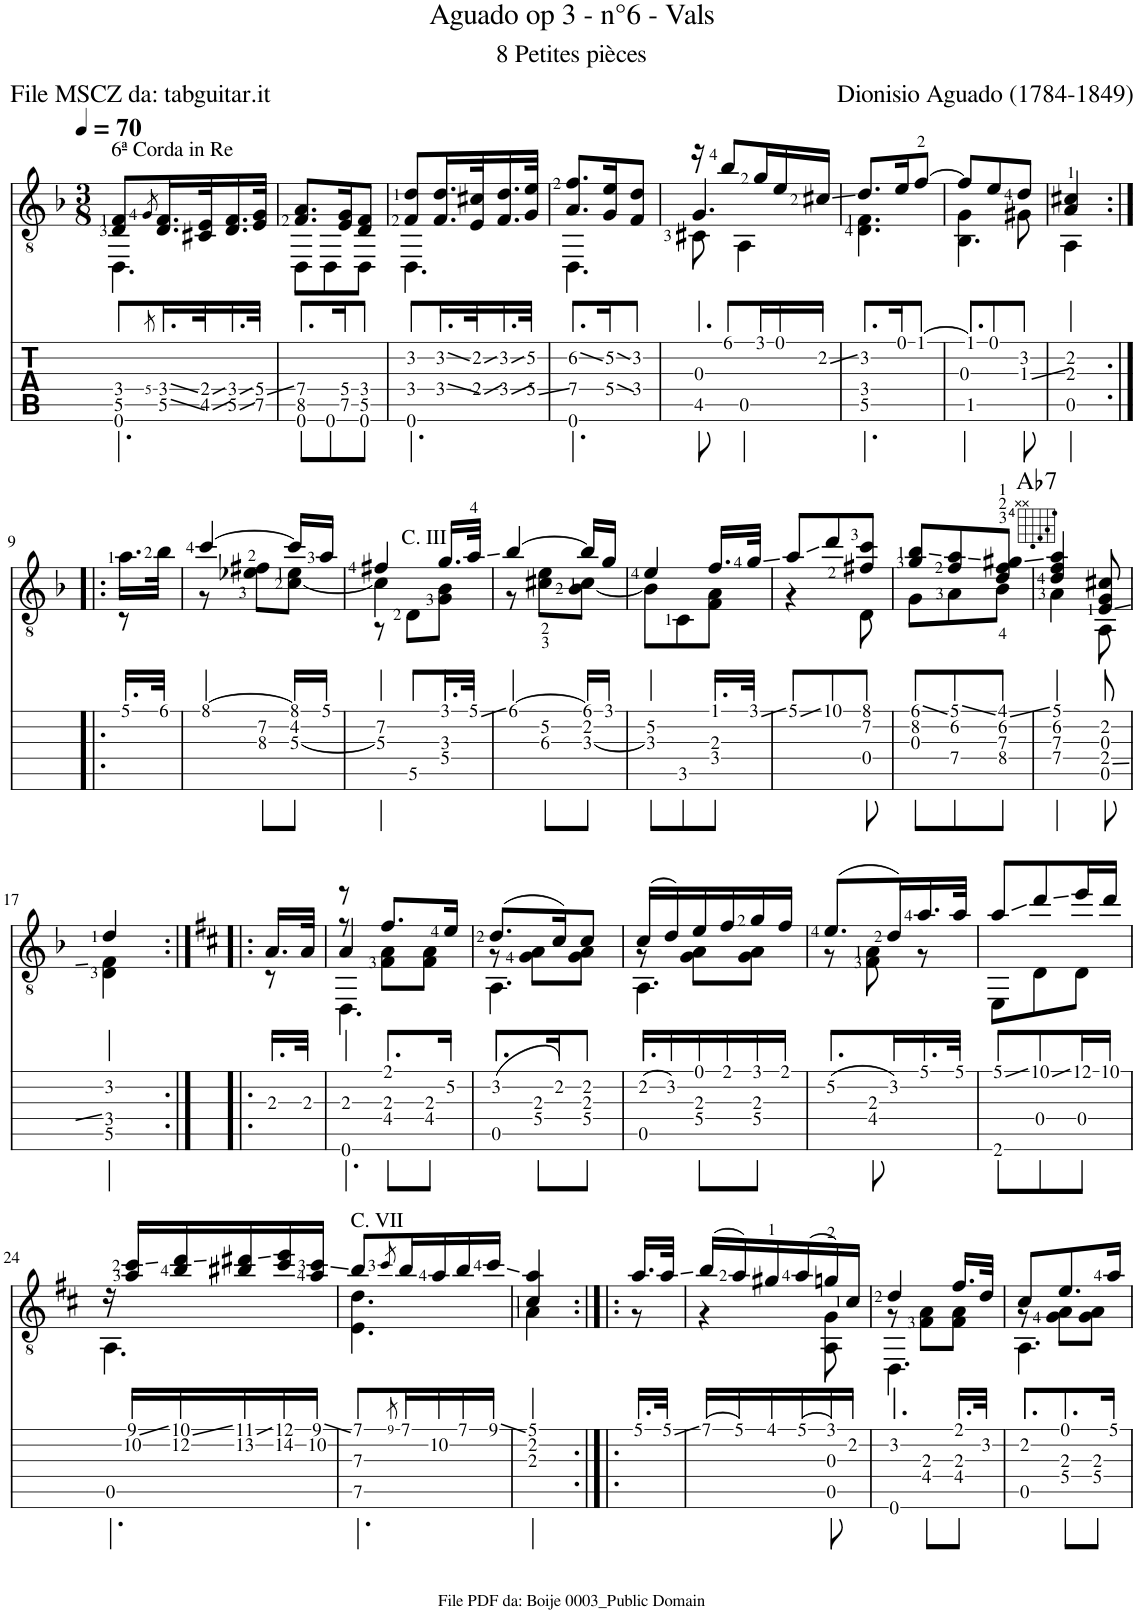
**kern	**kern	**harte
*part2	*part1	*part1
*staff2	*staff1	*
*I"Chitarra classica (Intavolatura)	*I"Guitar	*
*stria6	*	*
*	*clefGv2	*
*k[b-]	*k[b-]	*
*M3/8	*M3/8	*
*MM70	*MM70	*
=1	=1	=1
*^	*^	*
!	!	!LO:TX:a:t=6ª Corda in Re	!	!
8D/ 8F/L	4.DD\	8D/ 8F/L	4.DD\	.
8qG/	.	8qG/	.	.
16.D/ 16.F/L	.	16.D/ 16.F/L	.	.
32C#X/ 32E/K	.	32C#X/ 32E/K	.	.
16.D/ 16.F/	.	16.D/ 16.F/	.	.
32E/ 32G/JJk	.	32E/ 32G/JJk	.	.
=2	=2	=2	=2	=2
8.F/ 8.A/L	8DD\L	8.F/ 8.A/L	8DD\L	.
.	8DD\	.	8DD\	.
16E/ 16G/K	.	16E/ 16G/K	.	.
8D/ 8F/J	8DD\J	8D/ 8F/J	8DD\J	.
=3	=3	=3	=3	=3
8F/ 8d/L	4.DD\	8F/ 8d/L	4.DD\	.
16.F/ 16.d/L	.	16.F/ 16.d/L	.	.
32E/ 32c#X/K	.	32E/ 32c#X/K	.	.
16.F/ 16.d/	.	16.F/ 16.d/	.	.
32G/ 32e/JJk	.	32G/ 32e/JJk	.	.
=4	=4	=4	=4	=4
8.A/ 8.f/L	4.DD\	8.A/ 8.f/L	4.DD\	.
16G/ 16e/K	.	16G/ 16e/K	.	.
8F/ 8d/J	.	8F/ 8d/J	.	.
=5	=5	=5	=5	=5
*	*^	*	*^	*
16r	8C#X\	4.G/	16r	8C#X\	4.G/	.
8b-/L	.	.	8b-/L	.	.	.
.	4AA\	.	.	4AA\	.	.
16g/L	.	.	16g/L	.	.	.
16e/	.	.	16e/	.	.	.
16c#X/JJ	.	.	16c#X/JJ	.	.	.
*	*v	*v	*	*	*	*
*	*	*	*v	*v	*
=6	=6	=6	=6	=6
8.d/L	4.D\ 4.F\	8.d/L	4.D\ 4.F\	.
16e/K	.	16e/K	.	.
[8f/J	.	[8f/J	.	.
=7	=7	=7	=7	=7
*	*^	*	*^	*
8f/L]	4G\	4.BB-/	8f/L]	4G\	4.BB-\	.
8e/	.	.	8e/	.	.	.
8d/J	8G#X\	.	8d/J	8G#X\	.	.
*	*v	*v	*	*	*	*
*	*	*	*v	*v	*
=8	=8	=8	=8	=8
4A/ 4c#X/	4AA\	4A/ 4c#X/	4AA\	.
!!LO:LB:g=z	!!
=9:|!|:	=9:|!|:	=9:|!|:	=9:|!|:	=9:|!|:
16.a/LL	8r	16.a\LL	8r	.
32b-/JJk	.	32b-\JJk	.	.
=10	=10	=10	=10	=10
[4cc/	8r	[4cc/	8r	.
.	8e-X\ 8f#X\L	.	8e-X\ 8f#X\L	.
16cc/LL]	[8c\ 8e-\J	16cc/LL]	[8c\ 8e-\J	.
16a/JJ	.	16a/JJ	.	.
=11	=11	=11	=11	=11
*	*^	*	*^	*
4f#X/	4c\]	8r	4f#X/	4c\]	8r	.
.	.	8D/L	.	.	8D\L	.
!	!	!	!LO:TX:a:t=C. III	!	!	!
16.g/LL	8ryy	8G/ 8B-/J	16.g/LL	8ryy	8G\ 8B-\J	.
32a/JJk	.	.	32a/JJk	.	.	.
*	*v	*v	*	*	*	*
*	*	*	*v	*v	*
=12	=12	=12	=12	=12
[4b-/	8r	[4b-/	8r	.
.	8c#X\ 8e\L	.	8c#X\ 8e\L	.
16b-/LL]	[8B-\ 8c#\J	16b-/LL]	[8B-\ 8c#\J	.
16g/JJ	.	16g/JJ	.	.
=13	=13	=13	=13	=13
4e/	8B-\L]	4e/	8B-\L]	.
.	8C\	.	8C\	.
16.f/LL	8F\ 8A\J	16.f/LL	8F\ 8A\J	.
32g/JJk	.	32g/JJk	.	.
=14	=14	=14	=14	=14
8a/L	4r	8a/L	4r	.
8dd/	.	8dd/	.	.
8f#X/ 8cc/J	8D\	8f#X/ 8cc/J	8D\	.
=15	=15	=15	=15	=15
8g/ 8b-/L	8G\L	8g/ 8b-/L	8G\L	.
8f/ 8a/	8A\	8f/ 8a/	8A\	.
!	!	!	!	!LO:H:kt=7
8d/ 8f/ 8g#X/J	8B-\J	8d/ 8f/ 8g#X/J	8B-\J	Ab:7
=16	=16	=16	=16	=16
4d/ 4f/ 4a/	4A\	4d/ 4f/ 4a/	4A\	.
8E/ 8G/ 8c#X/	8AA\	8E/ 8G/ 8c#X/	8AA\	.
!!LO:LB:g=z	!!
=17	=17	=17	=17	=17
4d/	4D\ 4F\	4d/	4D\ 4F\	.
=18:|!|:	=18:|!|:	=18:|!|:	=18:|!|:	=18:|!|:
*k[f#c#]	*	*k[f#c#]	*	*
16.A/LL	8r	16.A/LL	8r	.
32A/JJk	.	32A/JJk	.	.
=19	=19	=19	=19	=19
*^	*^	*^	*^	*
8r	8r	4A/	4.DD\	8r	8r	4A/	4.DD\	.
8.f#/L	8F#\ 8A\L	.	.	8.f#/L	8F#\ 8A\L	.	.	.
.	8F#\ 8A\J	8ryy	.	.	8F#\ 8A\J	8ryy	.	.
16e/Jk	.	.	.	16e/Jk	.	.	.	.
*	*	*v	*v	*	*	*	*	*
*	*	*	*	*	*v	*v	*
=20	=20	=20	=20	=20	=20	=20
(8.d/L	8r	4.AA/	(8.d/L	8r	4.AA\	.
.	8G\ 8A\L	.	.	8G\ 8A\L	.	.
16c#/K)	.	.	16c#/K)	.	.	.
8c#/J	8G\ 8A\J	.	8c#/J	8G\ 8A\J	.	.
=21	=21	=21	=21	=21	=21	=21
(16c#/LL	8r	4.AA/	(16c#/LL	8r	4.AA\	.
16d/)	.	.	16d/)	.	.	.
16e/	8G\ 8A\L	.	16e/	8G\ 8A\L	.	.
16f#/	.	.	16f#/	.	.	.
16g/	8G\ 8A\J	.	16g/	8G\ 8A\J	.	.
16f#/JJ	.	.	16f#/JJ	.	.	.
*	*v	*v	*	*	*	*
*	*	*	*v	*v	*
=22	=22	=22	=22	=22
(8.e/L	8r	(8.e/L	8r	.
.	8F#\ 8A\	.	8F#\ 8A\	.
16d/L)	.	16d/L)	.	.
16.a/	8r	16.a/	8r	.
32a/JJk	.	32a/JJk	.	.
=23	=23	=23	=23	=23
8a/L	8EE\L	8a/L	8EE\L	.
8dd/	8D\	8dd/	8D\	.
16ee/L	8D\J	16ee/L	8D\J	.
16dd/JJ	.	16dd/JJ	.	.
!!LO:LB:g=z	!!
=24	=24	=24	=24	=24
16r	4.AA\	16r	4.AA\	.
16a/ 16cc#/LL	.	16a/ 16cc#/LL	.	.
16b/ 16dd/	.	16b/ 16dd/	.	.
16b#X/ 16dd#X/	.	16b#X/ 16dd#X/	.	.
16cc#/ 16ee/	.	16cc#/ 16ee/	.	.
16a/ 16cc#/JJ	.	16a/ 16cc#/JJ	.	.
=25	=25	=25	=25	=25
!	!	!LO:TX:a:t=C. VII	!	!
8b/L	4.E\ 4.d\	8b/L	4.E\ 4.d\	.
8qcc#/	.	8qcc#/	.	.
16b/L	.	16b/L	.	.
16a/	.	16a/	.	.
16b/	.	16b/	.	.
16cc#/JJ	.	16cc#/JJ	.	.
=26	=26	=26	=26	=26
4c#/ 4a/	4A\	4c#/ 4a/	4A\	.
=27:|!|:	=27:|!|:	=27:|!|:	=27:|!|:	=27:|!|:
16.a/LL	8r	16.a/LL	8r	.
32a/JJk	.	32a/JJk	.	.
=28	=28	=28	=28	=28
(16b/LL	4r	(16b/LL	4r	.
16a/)	.	16a/)	.	.
16g#X/	.	16g#X/	.	.
(16a/	.	(16a/	.	.
16gn/)	8AA\ 8G\	16gn/)	8AA\ 8G\	.
16c#/JJ	.	16c#/JJ	.	.
=29	=29	=29	=29	=29
*	*^	*	*^	*
4d/	8r	4.DD/	4d/	8r	4.DD\	.
.	8F#\ 8A\L	.	.	8F#\ 8A\L	.	.
16.f#/LL	8F#\ 8A\J	.	16.f#/LL	8F#\ 8A\J	.	.
32d/JJk	.	.	32d/JJk	.	.	.
=30	=30	=30	=30	=30	=30	=30
8c#/L	8r	4.AA/	8c#/L	8r	4.AA\	.
8.e/	8G\ 8A\L	.	8.e/	8G\ 8A\L	.	.
.	8G\ 8A\J	.	.	8G\ 8A\J	.	.
16a/Jk	.	.	16a/Jk	.	.	.
*v	*v	*v	*	*	*	*
*	*v	*v	*v	*
=	=	=
*-	*-	*-
